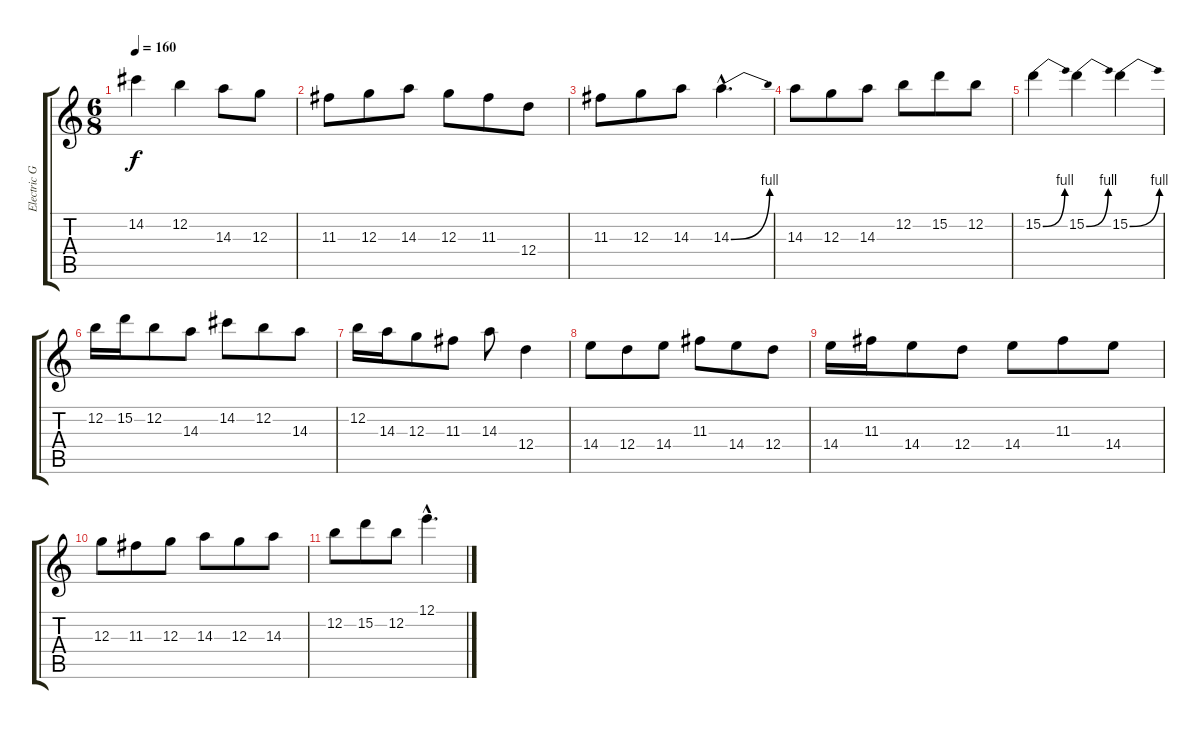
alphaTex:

\track ("Electric Guitar 2" "Electric G") {instrument distortionguitar}
\staff {score tabs}
\tuning (E4 B3 G3 D3 A2 E2) {hide}
\ts (6 8)
\tempo 160
\clef g2
\ks c
14.2.4{dy f} 12.2.4 14.3.8 12.3.8 |
11.3.8 12.3.8 14.3.8 12.3.8 11.3.8 12.4.8 |
11.3.8 12.3.8 14.3.8 14.3{be (bend 0 0 60 4) hac}.4{d} |
14.3.8 12.3.8 14.3.8 12.2.8 15.2.8 12.2.8 |
15.2{be (bend 0 0 60 4)}.4 15.2{be (bend 0 0 60 4)}.4 15.2{be (bend 0 0 60 4)}.4 |
12.2.16 15.2.16 12.2.8 14.3.8 14.2.8 12.2.8 14.3.8 |
12.2.16 14.3.16 12.3.8 11.3.8 14.3.8 12.4.4 |
14.4.8 12.4.8 14.4.8 11.3.8 14.4.8 12.4.8 |
14.4.16 11.3.16 14.4.8 12.4.8 14.4.8 11.3.8 14.4.8 |
12.3.8 11.3.8 12.3.8 14.3.8 12.3.8 14.3.8 |
12.2.8 15.2.8 12.2.8 12.1{hac}.4{d}
